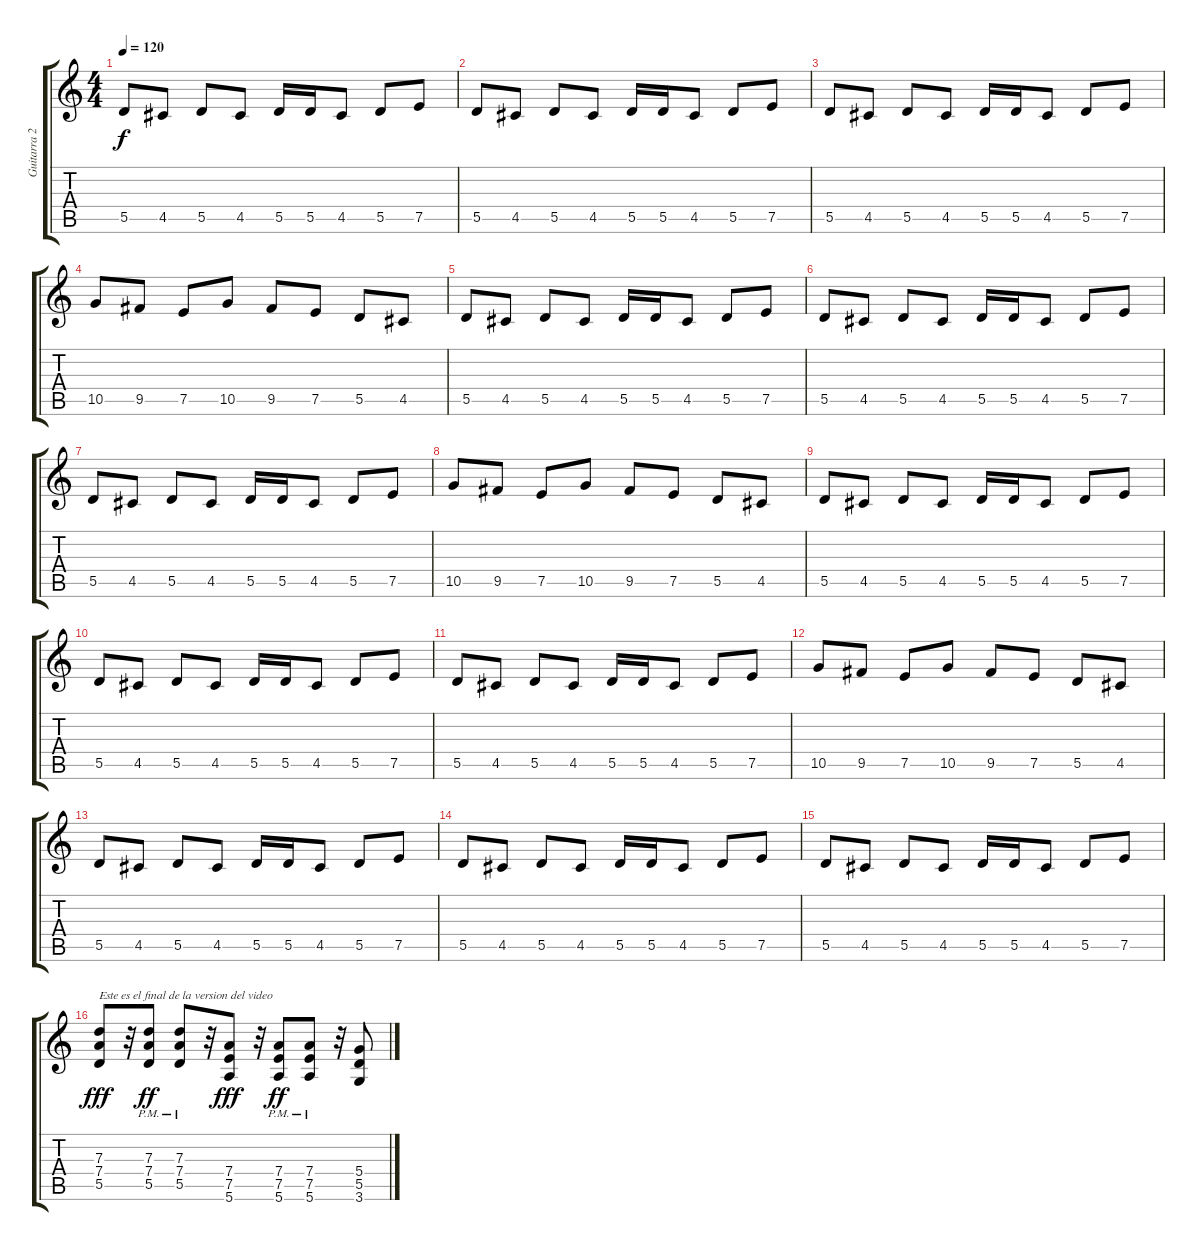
\track ("Guitarra 2" "Guitarra 2") {instrument distortionguitar}
\staff {score tabs}
\tuning (E4 B3 G3 D3 A2 E2) {hide}
\ts (4 4)
\tempo 120
\clef g2
\ks c
5.5.8{dy f} 4.5.8 5.5.8 4.5.8 5.5.16 5.5.16 4.5.8 5.5.8 7.5.8 |
5.5.8 4.5.8 5.5.8 4.5.8 5.5.16 5.5.16 4.5.8 5.5.8 7.5.8 |
5.5.8 4.5.8 5.5.8 4.5.8 5.5.16 5.5.16 4.5.8 5.5.8 7.5.8 |
10.5.8 9.5.8 7.5.8 10.5.8 9.5.8 7.5.8 5.5.8 4.5.8 |
5.5.8 4.5.8 5.5.8 4.5.8 5.5.16 5.5.16 4.5.8 5.5.8 7.5.8 |
5.5.8 4.5.8 5.5.8 4.5.8 5.5.16 5.5.16 4.5.8 5.5.8 7.5.8 |
5.5.8 4.5.8 5.5.8 4.5.8 5.5.16 5.5.16 4.5.8 5.5.8 7.5.8 |
10.5.8 9.5.8 7.5.8 10.5.8 9.5.8 7.5.8 5.5.8 4.5.8 |
5.5.8 4.5.8 5.5.8 4.5.8 5.5.16 5.5.16 4.5.8 5.5.8 7.5.8 |
5.5.8 4.5.8 5.5.8 4.5.8 5.5.16 5.5.16 4.5.8 5.5.8 7.5.8 |
5.5.8 4.5.8 5.5.8 4.5.8 5.5.16 5.5.16 4.5.8 5.5.8 7.5.8 |
10.5.8 9.5.8 7.5.8 10.5.8 9.5.8 7.5.8 5.5.8 4.5.8 |
5.5.8 4.5.8 5.5.8 4.5.8 5.5.16 5.5.16 4.5.8 5.5.8 7.5.8 |
5.5.8 4.5.8 5.5.8 4.5.8 5.5.16 5.5.16 4.5.8 5.5.8 7.5.8 |
5.5.8 4.5.8 5.5.8 4.5.8 5.5.16 5.5.16 4.5.8 5.5.8 7.5.8 |
(7.3 7.4 5.5).8{txt "Este es el final de la version del video" dy fff} r.32 (7.3 7.4{pm} 5.5).8{dy ff} (7.3{pm} 7.4 5.5).8 r.32 (7.4 7.5 5.6).8{dy fff} r.32 (7.4{pm} 7.5 5.6).8{dy ff} (7.4{pm} 7.5 5.6).8 r.32 (5.4 5.5 3.6).8
